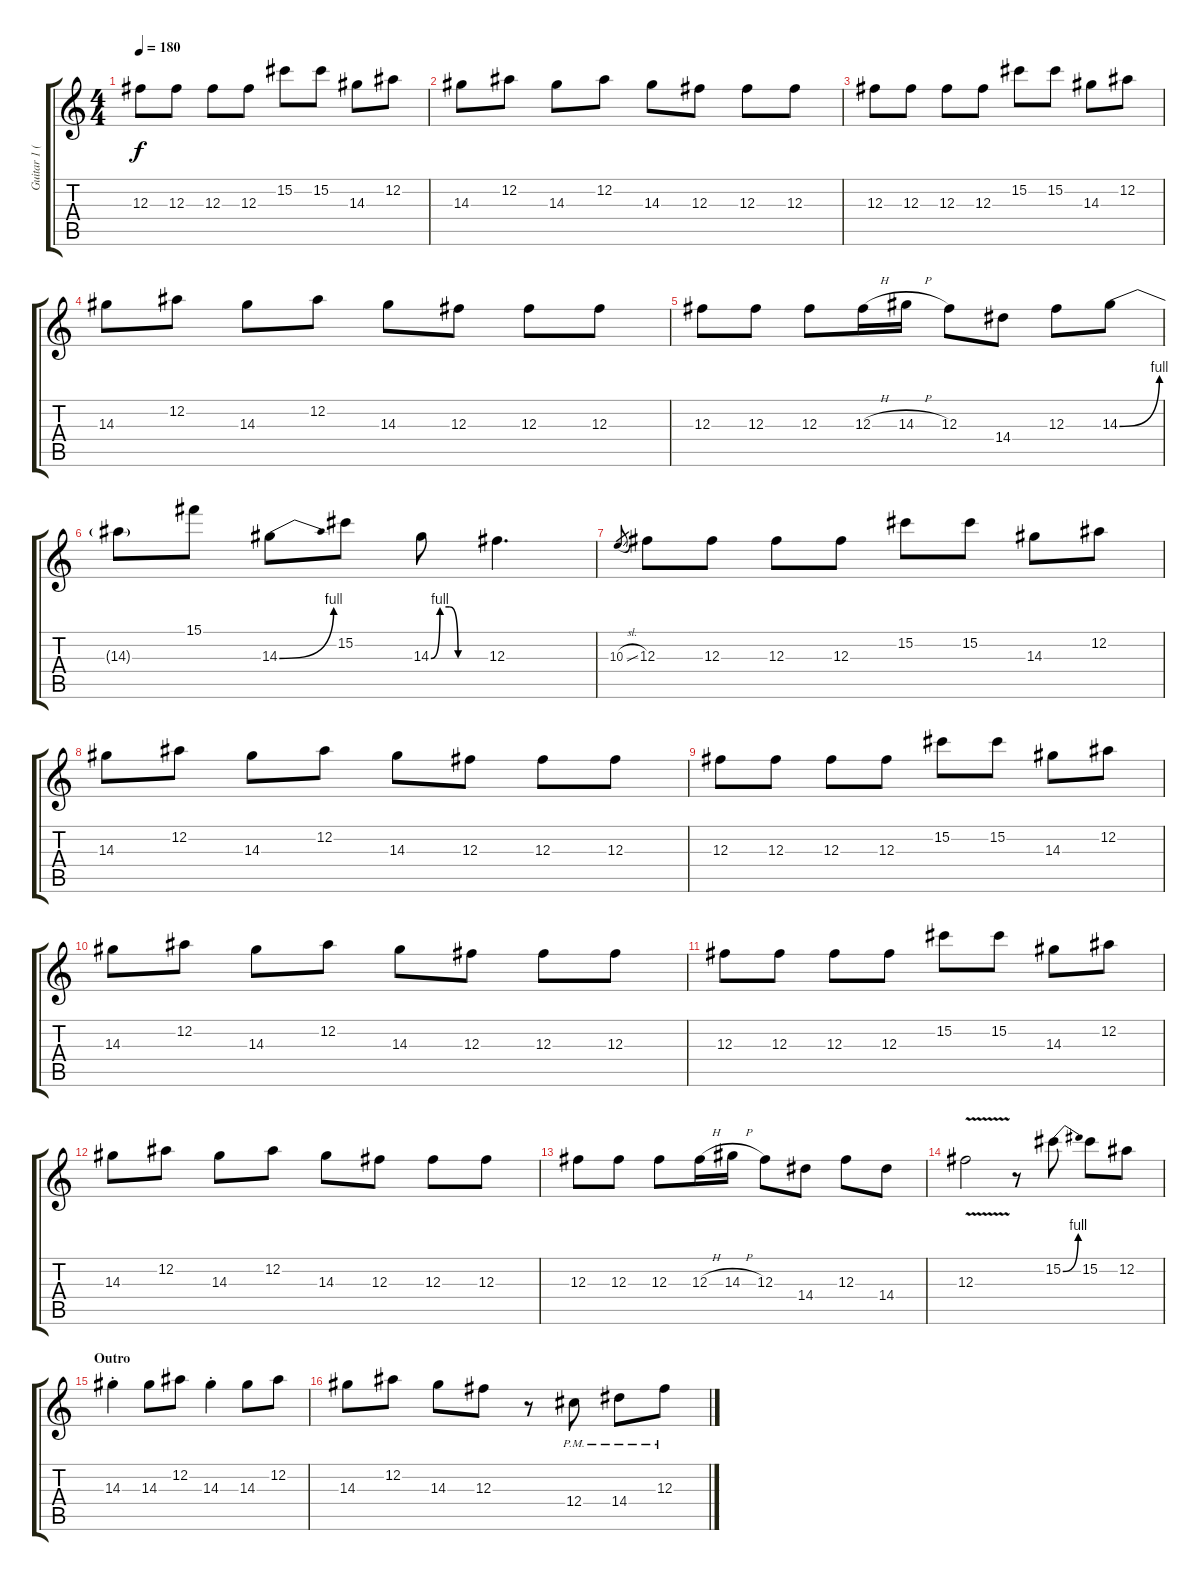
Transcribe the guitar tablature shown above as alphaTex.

\track ("Guitar 1 (L)" "Guitar 1 (") {instrument overdrivenguitar}
\staff {score tabs}
\tuning (Eb4 Bb3 Gb3 Db3 Ab2 Eb2) {hide}
\ts (4 4)
\tempo 180
\clef g2
\ks c
12.3.8{dy f} 12.3.8 12.3.8 12.3.8 15.2.8 15.2.8 14.3.8 12.2.8 |
14.3.8 12.2.8 14.3.8 12.2.8 14.3.8 12.3.8 12.3.8 12.3.8 |
12.3.8 12.3.8 12.3.8 12.3.8 15.2.8 15.2.8 14.3.8 12.2.8 |
14.3.8 12.2.8 14.3.8 12.2.8 14.3.8 12.3.8 12.3.8 12.3.8 |
12.3.8 12.3.8 12.3.8 12.3{h}.16 14.3{h}.16 12.3.8 14.4.8 12.3.8 14.3{be (bend 0 0 60 4)}.8 |
14.3{t}.8 15.1.8 14.3{be (bend 0 0 60 4)}.8 15.2.8 14.3{be (custom 0 0 10 4 20 4 30 0 60 0)}.8 12.3.4{d} |
10.3{sl}.8{gr} 12.3.8 12.3.8 12.3.8 12.3.8 15.2.8 15.2.8 14.3.8 12.2.8 |
14.3.8 12.2.8 14.3.8 12.2.8 14.3.8 12.3.8 12.3.8 12.3.8 |
12.3.8 12.3.8 12.3.8 12.3.8 15.2.8 15.2.8 14.3.8 12.2.8 |
14.3.8 12.2.8 14.3.8 12.2.8 14.3.8 12.3.8 12.3.8 12.3.8 |
12.3.8 12.3.8 12.3.8 12.3.8 15.2.8 15.2.8 14.3.8 12.2.8 |
14.3.8 12.2.8 14.3.8 12.2.8 14.3.8 12.3.8 12.3.8 12.3.8 |
12.3.8 12.3.8 12.3.8 12.3{h}.16 14.3{h}.16 12.3.8 14.4.8 12.3.8 14.4.8 |
12.3{v}.2 r.8 15.2{be (bend 0 0 60 4)}.8 15.2.8 12.2.8 |
\section ("" "Outro")
14.3{st}.4 14.3.8 12.2.8 14.3{st}.4 14.3.8 12.2.8 |
14.3.8 12.2.8 14.3.8 12.3.8 r.8 12.4{pm}.8 14.4{pm}.8 12.3{pm}.8
